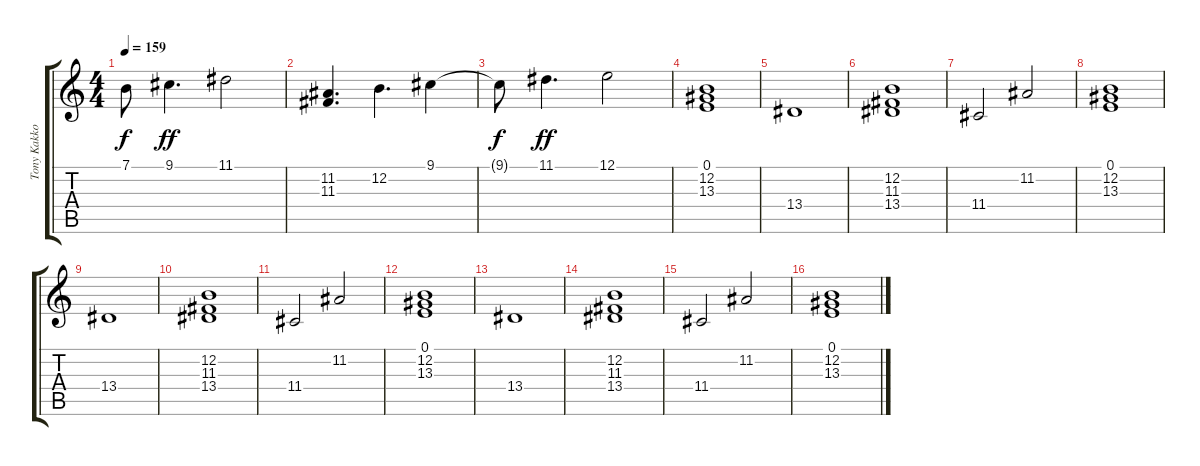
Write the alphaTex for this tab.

\track ("Tony Kakko" "Tony Kakko") {instrument synthstrings1}
\staff {score tabs}
\tuning (E4 B3 G3 D3 A2 E2) {hide}
\ts (4 4)
\tempo 159
\clef g2
\ks c
7.1{t}.8{dy f} 9.1.4{d dy ff} 11.1.2 |
(11.2 11.3).4{d} 12.2.4{d} 9.1.4 |
9.1{t}.8{dy f} 11.1.4{d dy ff} 12.1.2 |
(0.1 12.2 13.3).1 |
13.4.1 |
(12.2 11.3 13.4).1 |
11.4.2 11.2.2 |
(0.1 12.2 13.3).1 |
13.4.1 |
(12.2 11.3 13.4).1 |
11.4.2 11.2.2 |
(0.1 12.2 13.3).1 |
13.4.1 |
(12.2 11.3 13.4).1 |
11.4.2 11.2.2 |
(0.1 12.2 13.3).1
